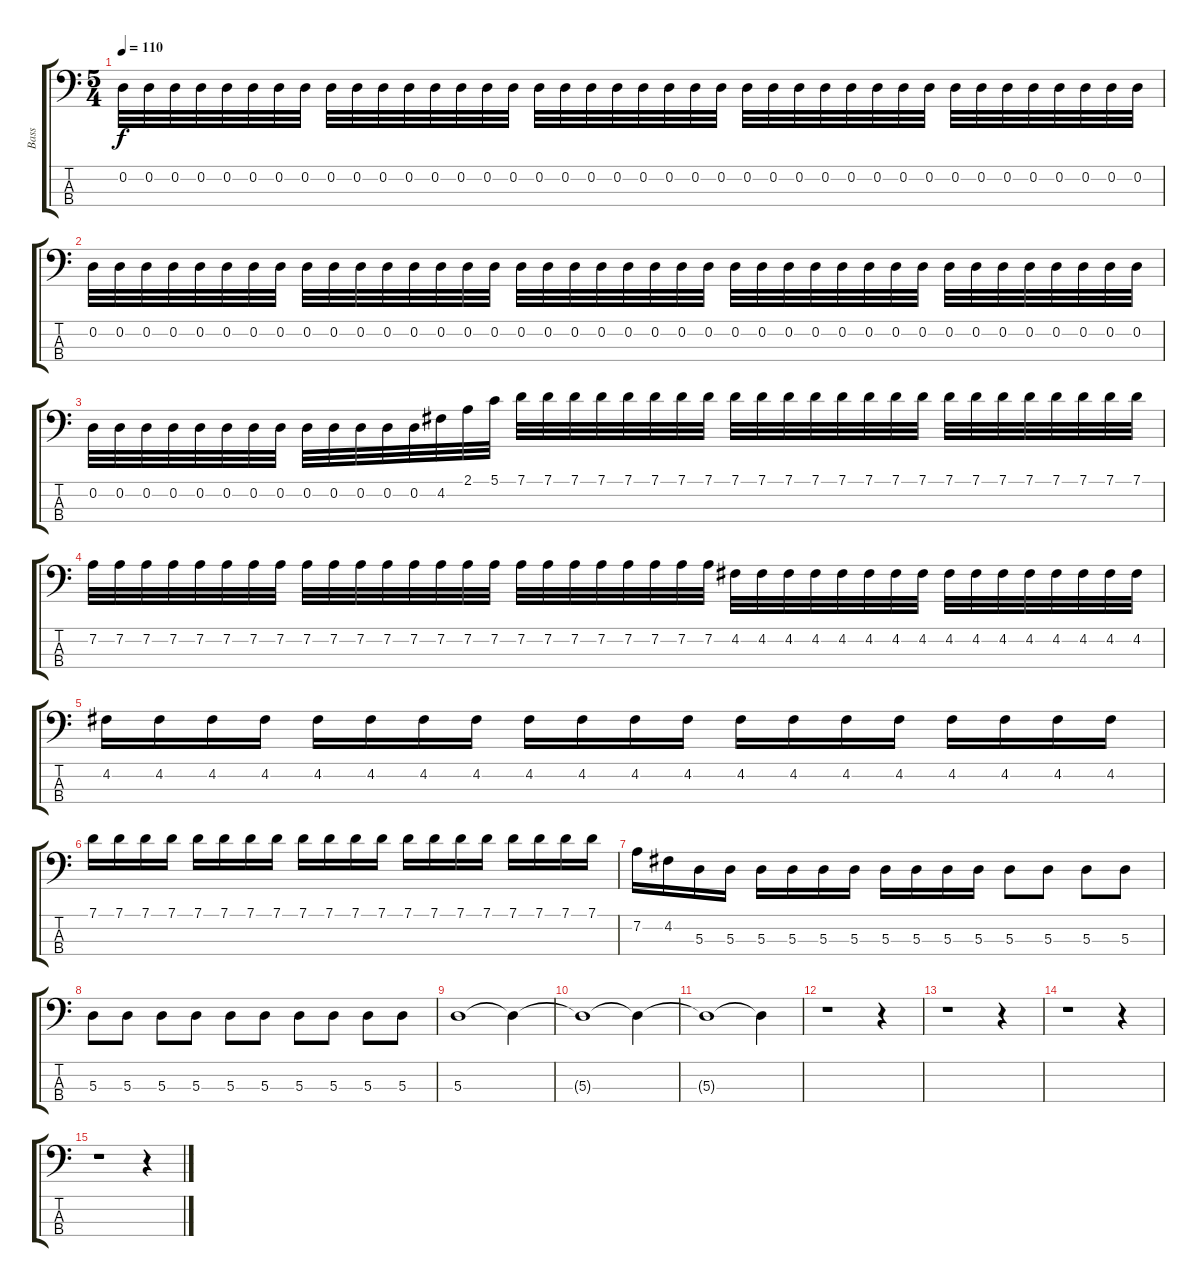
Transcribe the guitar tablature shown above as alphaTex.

\track ("Bass" "Bass") {instrument slapbass2}
\staff {score tabs}
\tuning (G2 D2 A1 E1) {hide}
\ts (5 4)
\tempo 110
\clef f4
\ks c
0.2.32{dy f} 0.2.32 0.2.32 0.2.32 0.2.32 0.2.32 0.2.32 0.2.32 0.2.32 0.2.32 0.2.32 0.2.32 0.2.32 0.2.32 0.2.32 0.2.32 0.2.32 0.2.32 0.2.32 0.2.32 0.2.32 0.2.32 0.2.32 0.2.32 0.2.32 0.2.32 0.2.32 0.2.32 0.2.32 0.2.32 0.2.32 0.2.32 0.2.32 0.2.32 0.2.32 0.2.32 0.2.32 0.2.32 0.2.32 0.2.32 |
0.2.32 0.2.32 0.2.32 0.2.32 0.2.32 0.2.32 0.2.32 0.2.32 0.2.32 0.2.32 0.2.32 0.2.32 0.2.32 0.2.32 0.2.32 0.2.32 0.2.32 0.2.32 0.2.32 0.2.32 0.2.32 0.2.32 0.2.32 0.2.32 0.2.32 0.2.32 0.2.32 0.2.32 0.2.32 0.2.32 0.2.32 0.2.32 0.2.32 0.2.32 0.2.32 0.2.32 0.2.32 0.2.32 0.2.32 0.2.32 |
0.2.32 0.2.32 0.2.32 0.2.32 0.2.32 0.2.32 0.2.32 0.2.32 0.2.32 0.2.32 0.2.32 0.2.32 0.2.32 4.2.32 2.1.32 5.1.32 7.1.32 7.1.32 7.1.32 7.1.32 7.1.32 7.1.32 7.1.32 7.1.32 7.1.32 7.1.32 7.1.32 7.1.32 7.1.32 7.1.32 7.1.32 7.1.32 7.1.32 7.1.32 7.1.32 7.1.32 7.1.32 7.1.32 7.1.32 7.1.32 |
7.2.32 7.2.32 7.2.32 7.2.32 7.2.32 7.2.32 7.2.32 7.2.32 7.2.32 7.2.32 7.2.32 7.2.32 7.2.32 7.2.32 7.2.32 7.2.32 7.2.32 7.2.32 7.2.32 7.2.32 7.2.32 7.2.32 7.2.32 7.2.32 4.2.32 4.2.32 4.2.32 4.2.32 4.2.32 4.2.32 4.2.32 4.2.32 4.2.32 4.2.32 4.2.32 4.2.32 4.2.32 4.2.32 4.2.32 4.2.32 |
4.2.16 4.2.16 4.2.16 4.2.16 4.2.16 4.2.16 4.2.16 4.2.16 4.2.16 4.2.16 4.2.16 4.2.16 4.2.16 4.2.16 4.2.16 4.2.16 4.2.16 4.2.16 4.2.16 4.2.16 |
7.1.16 7.1.16 7.1.16 7.1.16 7.1.16 7.1.16 7.1.16 7.1.16 7.1.16 7.1.16 7.1.16 7.1.16 7.1.16 7.1.16 7.1.16 7.1.16 7.1.16 7.1.16 7.1.16 7.1.16 |
7.2.16 4.2.16 5.3.16 5.3.16 5.3.16 5.3.16 5.3.16 5.3.16 5.3.16 5.3.16 5.3.16 5.3.16 5.3.8 5.3.8 5.3.8 5.3.8 |
5.3.8 5.3.8 5.3.8 5.3.8 5.3.8 5.3.8 5.3.8 5.3.8 5.3.8 5.3.8 |
5.3.1 5.3{t}.4 |
5.3{t}.1 5.3{t}.4 |
5.3{t}.1 5.3{t}.4 |
r.1 r.4 |
r.1 r.4 |
r.1 r.4 |
r.1 r.4
